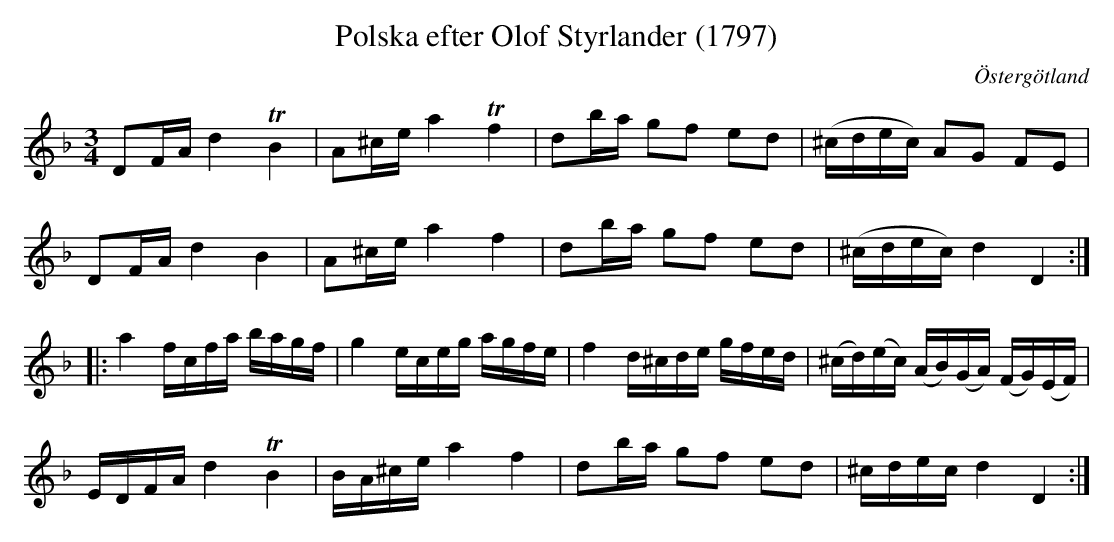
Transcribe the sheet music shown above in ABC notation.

X:1
T:Polska efter Olof Styrlander (1797)
O:Östergötland
M:3/4
L:1/16
K:Dm
D2FA d4   TB4  | A2^ce a4   Tf4  | d2ba g2f2  e2d2 | (^cdec)   A2G2     F2E2      |
D2FA d4B4      | A2^ce a4   f4   | d2ba g2f2  e2d2 | (^cdec)   d4       D4       ::
a4   fcfa bagf | g4    eceg agfe | f4   d^cde gfed | (^cd)(ec) (AB)(GA) (FG)(EF)  |
EDFA d4   TB4  | BA^ce a4   f4   | d2ba g2f2  e2d2 | ^cdec     d4       D4       :|
